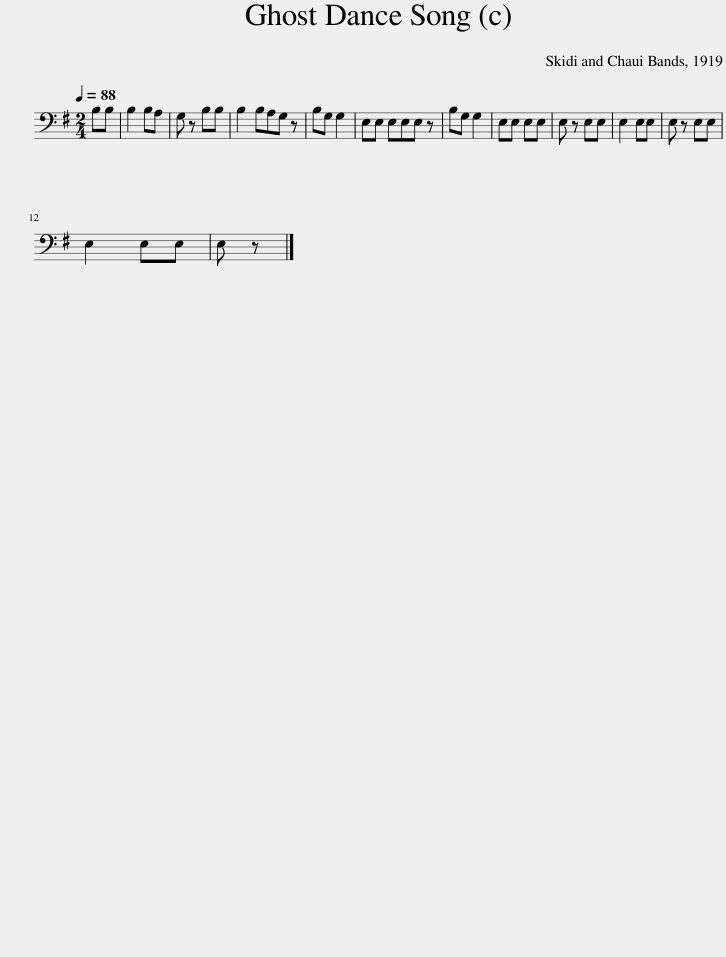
X:1
L:1/8
Q:1/4=88
M:2/4
I:linebreak $
K:G
V:1 bass
V:1
 B,B, | B,2 B,A, | G, z B,B, | B,2 B,A,G, z | B,G, G,2 | %5
 E,E, E,E,E, z | B,G, G,2 | E,E, E,E, | E, z E,E, | E,2 E,E, | %10
 E, z E,E, |$ E,2 E,E, | E, z |] %13
